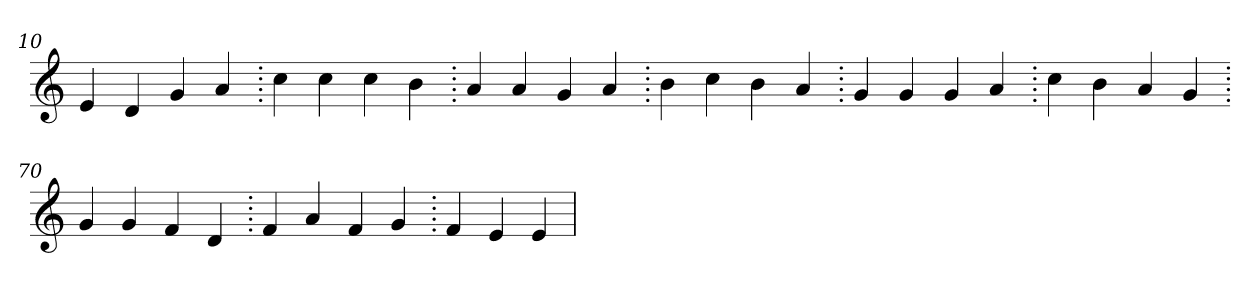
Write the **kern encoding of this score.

**kern
*part1
*staff1
*clefG2
=10.
4e
4d
4g
4a
=20.
4cc
4cc
4cc
4b
=30.
4a
4a
4g
4a
=40.
4b
4cc
4b
4a
=50.
4g
4g
4g
4a
=60.
4cc
4b
4a
4g
=70.
4g
4g
4f
4d
=80.
4f
4a
4f
4g
=90.
4f
4e
4e
=
*-
